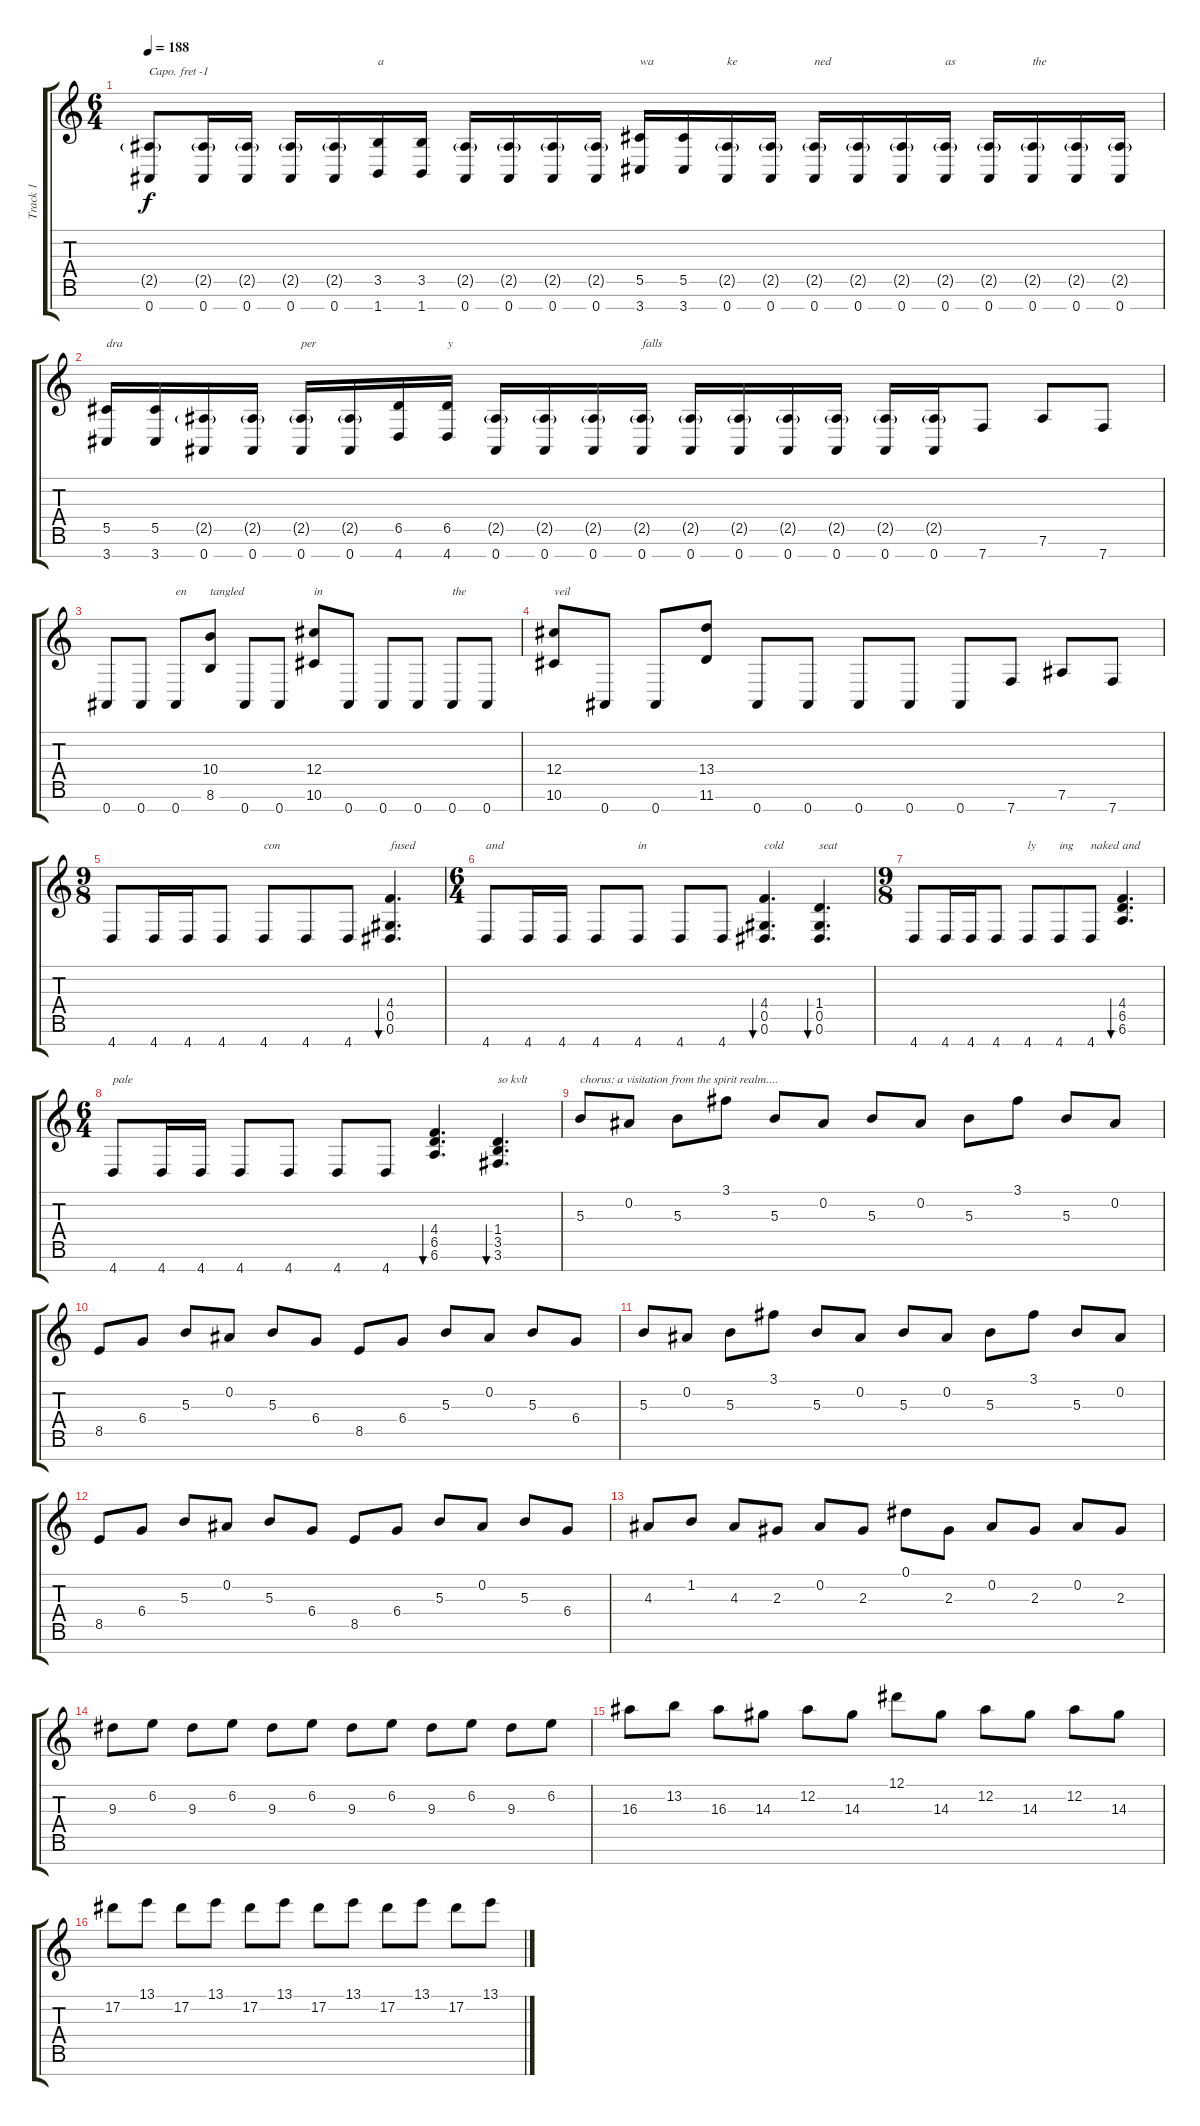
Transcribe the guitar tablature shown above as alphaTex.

\track ("Track 1" "Track 1") {instrument distortionguitar}
\staff {score tabs}
\capo -1
\tuning (E4 B3 G3 D3 A2 E2 B1) {hide}
\ts (6 4)
\tempo 188
\clef g2
\ks c
(2.5{g} 0.7).8{dy f} (2.5{g} 0.7).16 (2.5{g} 0.7).16 (2.5{g} 0.7).16 (2.5{g} 0.7).16 (3.5 1.7).16{txt "a"} (3.5 1.7).16 (2.5{g} 0.7).16 (2.5{g} 0.7).16 (2.5{g} 0.7).16 (2.5{g} 0.7).16 (5.5 3.7).16{txt "wa"} (5.5 3.7).16 (2.5{g} 0.7).16{txt "ke"} (2.5{g} 0.7).16 (2.5{g} 0.7).16{txt "ned"} (2.5{g} 0.7).16 (2.5{g} 0.7).16 (2.5{g} 0.7).16{txt "as"} (2.5{g} 0.7).16 (2.5{g} 0.7).16{txt "the"} (2.5{g} 0.7).16 (2.5{g} 0.7).16 |
(5.5 3.7).16{txt "dra"} (5.5 3.7).16 (2.5{g} 0.7).16 (2.5{g} 0.7).16 (2.5{g} 0.7).16{txt "per"} (2.5{g} 0.7).16 (6.5 4.7).16 (6.5 4.7).16{txt "y"} (2.5{g} 0.7).16 (2.5{g} 0.7).16 (2.5{g} 0.7).16 (2.5{g} 0.7).16{txt "falls"} (2.5{g} 0.7).16 (2.5{g} 0.7).16 (2.5{g} 0.7).16 (2.5{g} 0.7).16 (2.5{g} 0.7).16 (2.5{g} 0.7).16 7.7.8 7.6.8 7.7.8 |
0.7.8 0.7.8 0.7.8{txt "en"} (10.4 8.6).8{txt "tangled"} 0.7.8 0.7.8 (12.4 10.6).8{txt "in"} 0.7.8 0.7.8 0.7.8 0.7.8{txt "the"} 0.7.8 |
(12.4 10.6).8{txt "veil"} 0.7.8 0.7.8 (13.4 11.6).8 0.7.8 0.7.8 0.7.8 0.7.8 0.7.8 7.7.8 7.6.8 7.7.8 |
\ts (9 8)
4.7.8 4.7.16 4.7.16 4.7.8 4.7.8{txt "con"} 4.7.8 4.7.8 (4.4 0.5 0.6).4{d bu 480 txt "fused"} |
\ts (6 4)
4.7.8{txt "and"} 4.7.16 4.7.16 4.7.8 4.7.8{txt "in"} 4.7.8 4.7.8 (4.4 0.5 0.6).4{d bu 480 txt "cold"} (1.4 0.5 0.6).4{d bu 480 txt "seat"} |
\ts (9 8)
4.7.8 4.7.16 4.7.16 4.7.8 4.7.8{txt "ly"} 4.7.8{txt "ing"} 4.7.8{txt "naked"} (4.4 6.5 6.6).4{d bu 480 txt "and"} |
\ts (6 4)
4.7.8{txt "pale"} 4.7.16 4.7.16 4.7.8 4.7.8 4.7.8 4.7.8 (4.4 6.5 6.6).4{d bu 480} (1.4 3.5 3.6).4{d bu 480 txt "so kvlt"} |
5.3.8{txt "chorus: a visitation from the spirit realm...."} 0.2.8 5.3.8 3.1.8 5.3.8 0.2.8 5.3.8 0.2.8 5.3.8 3.1.8 5.3.8 0.2.8 |
8.5.8 6.4.8 5.3.8 0.2.8 5.3.8 6.4.8 8.5.8 6.4.8 5.3.8 0.2.8 5.3.8 6.4.8 |
5.3.8 0.2.8 5.3.8 3.1.8 5.3.8 0.2.8 5.3.8 0.2.8 5.3.8 3.1.8 5.3.8 0.2.8 |
8.5.8 6.4.8 5.3.8 0.2.8 5.3.8 6.4.8 8.5.8 6.4.8 5.3.8 0.2.8 5.3.8 6.4.8 |
4.3.8 1.2.8 4.3.8 2.3.8 0.2.8 2.3.8 0.1.8 2.3.8 0.2.8 2.3.8 0.2.8 2.3.8 |
9.3.8 6.2.8 9.3.8 6.2.8 9.3.8 6.2.8 9.3.8 6.2.8 9.3.8 6.2.8 9.3.8 6.2.8 |
16.3.8 13.2.8 16.3.8 14.3.8 12.2.8 14.3.8 12.1.8 14.3.8 12.2.8 14.3.8 12.2.8 14.3.8 |
17.2.8 13.1.8 17.2.8 13.1.8 17.2.8 13.1.8 17.2.8 13.1.8 17.2.8 13.1.8 17.2.8 13.1.8
